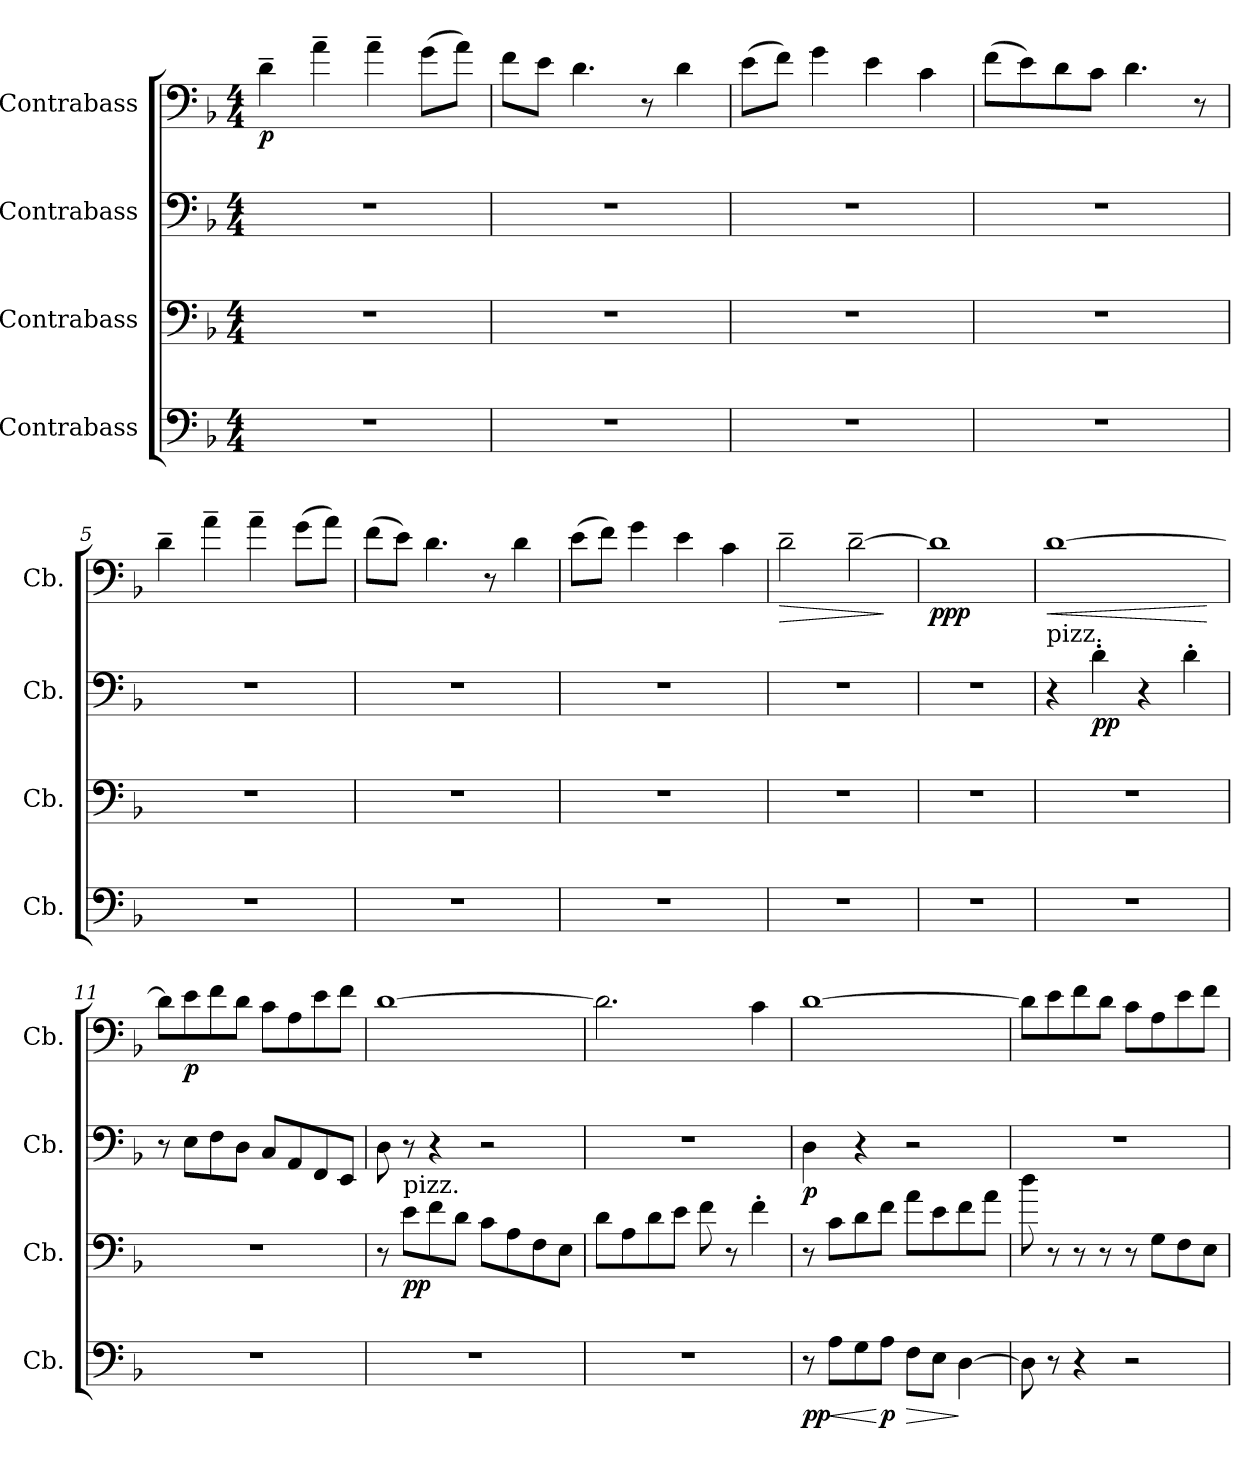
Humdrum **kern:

**kern	**dynam	**kern	**dynam	**kern	**dynam	**kern	**dynam
*part4	*part4	*part3	*part3	*part2	*part2	*part1	*part1
*staff4	*staff4	*staff3	*staff3	*staff2	*staff2	*staff1	*staff1
*I"Contrabass	*	*I"Contrabass	*	*I"Contrabass	*	*I"Contrabass	*
*I'Cb.	*	*I'Cb.	*	*I'Cb.	*	*I'Cb.	*
*clefF4	*	*clefF4	*	*clefF4	*	*clefF4	*
*ITrd7c12	*	*ITrd7c12	*	*ITrd7c12	*	*ITrd7c12	*
*k[b-]	*	*k[b-]	*	*k[b-]	*	*k[b-]	*
*M4/4	*	*M4/4	*	*M4/4	*	*M4/4	*
*MM110	*	*MM110	*	*MM110	*	*MM110	*
=1	=1	=1	=1	=1	=1	=1	=1
!	!	!	!	!	!	!	!LO:DY:b
1r	.	1r	.	1r	.	4D~\	p
.	.	.	.	.	.	4A~\	.
.	.	.	.	.	.	4A~\	.
.	.	.	.	.	.	(>8G\L	.
.	.	.	.	.	.	8A\J)	.
=2	=2	=2	=2	=2	=2	=2	=2
1r	.	1r	.	1r	.	8F\L	.
.	.	.	.	.	.	8E\J	.
.	.	.	.	.	.	4.D\	.
.	.	.	.	.	.	8r	.
.	.	.	.	.	.	4D\	.
=3	=3	=3	=3	=3	=3	=3	=3
1r	.	1r	.	1r	.	(>8E\L	.
.	.	.	.	.	.	8F\J)	.
.	.	.	.	.	.	4G\	.
.	.	.	.	.	.	4E\	.
.	.	.	.	.	.	4C\	.
=4	=4	=4	=4	=4	=4	=4	=4
1r	.	1r	.	1r	.	(>8F\L	.
.	.	.	.	.	.	8E\)	.
.	.	.	.	.	.	8D\	.
.	.	.	.	.	.	8C\J	.
.	.	.	.	.	.	4.D\	.
.	.	.	.	.	.	8r	.
=5	=5	=5	=5	=5	=5	=5	=5
1r	.	1r	.	1r	.	4D~\	.
.	.	.	.	.	.	4A~\	.
.	.	.	.	.	.	4A~\	.
.	.	.	.	.	.	(>8G\L	.
.	.	.	.	.	.	8A\J)	.
!!LO:LB:g=z
=6	=6	=6	=6	=6	=6	=6	=6
1r	.	1r	.	1r	.	(>8F\L	.
.	.	.	.	.	.	8E\J)	.
.	.	.	.	.	.	4.D\	.
.	.	.	.	.	.	8r	.
.	.	.	.	.	.	4D\	.
=7	=7	=7	=7	=7	=7	=7	=7
1r	.	1r	.	1r	.	(>8E\L	.
.	.	.	.	.	.	8F\J)	.
.	.	.	.	.	.	4G\	.
.	.	.	.	.	.	4E\	.
.	.	.	.	.	.	4C\	.
=8	=8	=8	=8	=8	=8	=8	=8
!	!	!	!	!	!	!	!LO:HP:b
1r	.	1r	.	1r	.	2D~\	>
.	.	.	.	.	.	[2D~\	.
.	.	.	.	.	.	.	]
=9	=9	=9	=9	=9	=9	=9	=9
!	!	!	!	!	!	!	!LO:DY:b
1r	.	1r	.	1r	.	1D]	ppp
=10	=10	=10	=10	=10	=10	=10	=10
!	!	!	!	!LO:TX:a:t=pizz.	!	!	!
!	!	!	!	!	!	!	!LO:HP:b
1r	.	1r	.	4r	.	[1D	<
!	!	!	!	!	!LO:DY:b	!	!
.	.	.	.	4D'\	pp	.	.
.	.	.	.	4r	.	.	.
.	.	.	.	4D'\	.	.	.
.	.	.	.	.	.	.	[
=11	=11	=11	=11	=11	=11	=11	=11
1r	.	1r	.	8r	.	8D\L]	.
!	!	!	!	!	!	!	!LO:DY:b
.	.	.	.	8EE\L	.	8E\	p
.	.	.	.	8FF\	.	8F\	.
.	.	.	.	8DD\J	.	8D\J	.
.	.	.	.	8CC/L	.	8C\L	.
.	.	.	.	8AAA/	.	8AA\	.
.	.	.	.	8FFF/	.	8E\	.
.	.	.	.	8EEE/J	.	8F\J	.
=12	=12	=12	=12	=12	=12	=12	=12
1r	.	8r	.	8DD\	.	[1D	.
!	!	!LO:TX:a:t=pizz.	!	!	!	!	!
!	!	!	!LO:DY:b	!	!	!	!
.	.	8E\L	pp	8r	.	.	.
.	.	8F\	.	4r	.	.	.
.	.	8D\J	.	.	.	.	.
.	.	8C\L	.	2r	.	.	.
.	.	8AA\	.	.	.	.	.
.	.	8FF\	.	.	.	.	.
.	.	8EE\J	.	.	.	.	.
!!LO:LB:g=z
=13	=13	=13	=13	=13	=13	=13	=13
1r	.	8D\L	.	1r	.	2.D\]	.
.	.	8AA\	.	.	.	.	.
.	.	8D\	.	.	.	.	.
.	.	8E\J	.	.	.	.	.
.	.	8F\	.	.	.	.	.
.	.	8r	.	.	.	.	.
.	.	4F'\	.	.	.	4C\	.
=14	=14	=14	=14	=14	=14	=14	=14
!	!LO:DY:b	!	!	!	!LO:DY:b	!	!
8r	pp	8r	.	4DD\	p	[1D	.
!	!LO:HP:b	!	!	!	!	!	!
8AA\L	<	8C\L	.	.	.	.	.
8GG\	.	8D\	.	4r	.	.	.
!	!LO:DY:n=1:b	!	!	!	!	!	!
8AA\J	[ p	8F\J	.	.	.	.	.
!	!LO:HP:b	!	!	!	!	!	!
8FF\L	>	8A\L	.	2r	.	.	.
8EE\J	.	8E\	.	.	.	.	.
[4DD\	]	8F\	.	.	.	.	.
.	.	8A\J	.	.	.	.	.
=15	=15	=15	=15	=15	=15	=15	=15
8DD\]	.	8d\	.	1r	.	8D\L]	.
8r	.	8r	.	.	.	8E\	.
4r	.	8r	.	.	.	8F\	.
.	.	8r	.	.	.	8D\J	.
2r	.	8r	.	.	.	8C\L	.
.	.	8GG\L	.	.	.	8AA\	.
.	.	8FF\	.	.	.	8E\	.
.	.	8EE\J	.	.	.	8F\J	.
=	=	=	=	=	=	=	=
*-	*-	*-	*-	*-	*-	*-	*-
